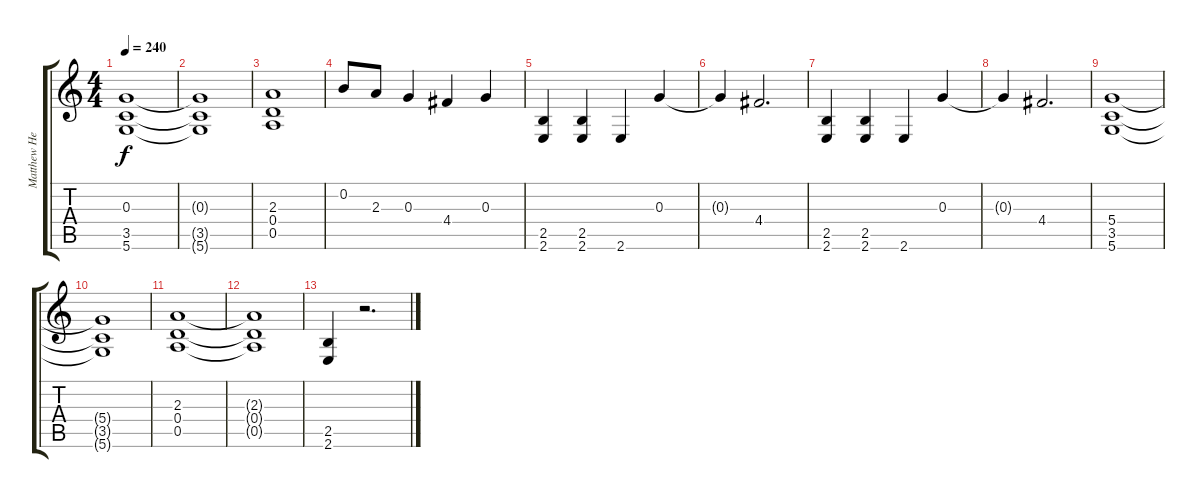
\track ("Matthew Heafy" "Matthew He") {instrument overdrivenguitar}
\staff {score tabs}
\tuning (E4 B3 G3 D3 A2 D2) {hide}
\ts (4 4)
\tempo 240
\clef g2
\ks c
(0.3 3.5 5.6).1{dy f} |
(0.3{t} 3.5{t} 5.6{t}).1 |
(2.3 0.4 0.5).1 |
0.2.8 2.3.8 0.3.4 4.4.4 0.3.4 |
(2.5 2.6).4 (2.5 2.6).4 2.6.4 0.3.4 |
0.3{t}.4 4.4.2{d} |
(2.5 2.6).4 (2.5 2.6).4 2.6.4 0.3.4 |
0.3{t}.4 4.4.2{d} |
(5.4 3.5 5.6).1 |
(5.4{t} 3.5{t} 5.6{t}).1 |
(2.3 0.4 0.5).1 |
(2.3{t} 0.4{t} 0.5{t}).1 |
(2.5 2.6).4 r.2{d}
